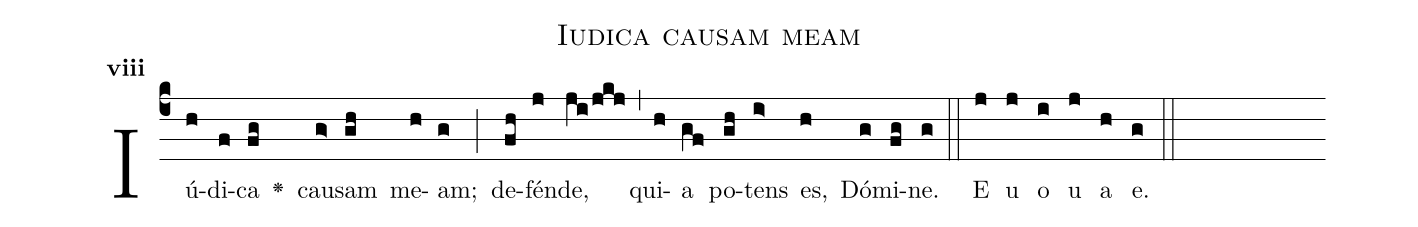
name:Iudica causam meam;
office-part:Antiphona;
mode:8;
%%
initial-style: 1;
name: Iudica causam meam;
book: CAO 3515;
occasion: Psalterium Hebdomada I Feria VI;
office-part: Officium Lectionis Ant 2;
user-notes: ;
commentary: ;
annotation: 8g;
centering-scheme: english;
fontsize: 12;
font: OFLSortsMillGoudy;
height: 11;
width: 4.5;
%%
(c4)Iú(h)di(f)ca(fg) <v>\greheightstar</v>() cau(g>)sam(gh) me(h)am;(g) (;) de(fh)fén(j)de,(ji/jkj) (,) qui(h)a(gf) po(gh)tens(i>) es,(h) Dó(g)mi(fg)ne.(g) (::)
E(j) u(j) o(i) u(j) a(h) e.(g) (::)
